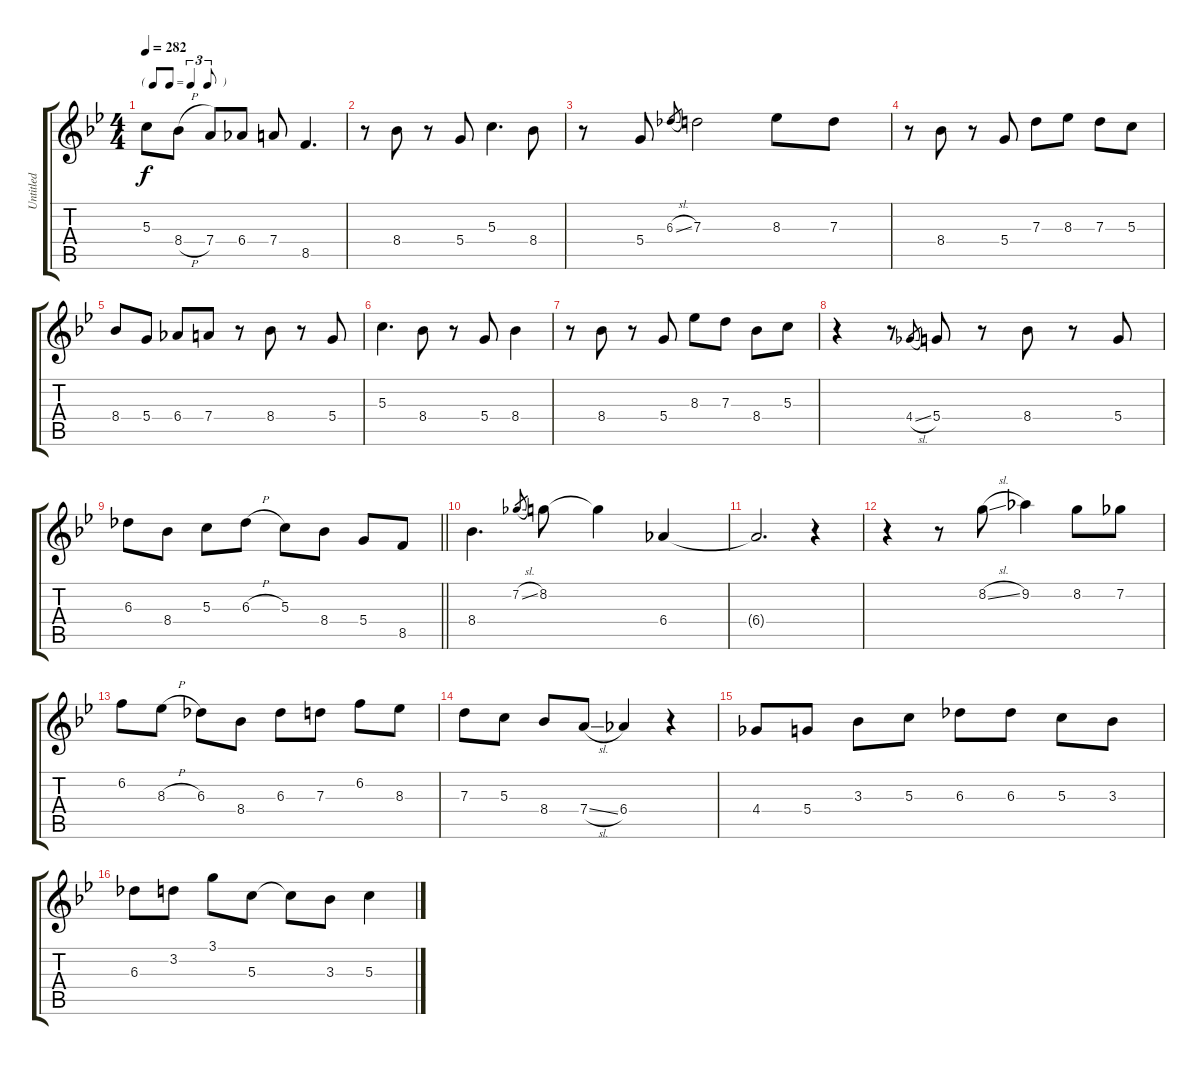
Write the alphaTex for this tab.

\track ("Untitled" "Untitled") {instrument electricguitarjazz}
\staff {score tabs}
\tuning (E4 B3 G3 D3 A2 E2) {hide}
\ts (4 4)
\tf triplet8th
\tempo 282
\clef g2
\ks bb
5.3.8{dy f} 8.4{h}.8 7.4.8 6.4.8 7.4.8 8.5.4{d} |
r.8 8.4.8 r.8 5.4.8 5.3.4{d} 8.4.8 |
r.8 5.4.8 6.3{sl}.8{gr} 7.3.2 8.3.8 7.3.8 |
r.8 8.4.8 r.8 5.4.8 7.3.8 8.3.8 7.3.8 5.3.8 |
8.4.8 5.4.8 6.4.8 7.4.8 r.8 8.4.8 r.8 5.4.8 |
5.3.4{d} 8.4.8 r.8 5.4.8 8.4.4 |
r.8 8.4.8 r.8 5.4.8 8.3.8 7.3.8 8.4.8 5.3.8 |
r.4 r.8 4.4{sl}.8{gr} 5.4.8 r.8 8.4.8 r.8 5.4.8 |
\barLineRight lightlight
6.3.8 8.4.8 5.3.8 6.3{h}.8 5.3.8 8.4.8 5.4.8 8.5.8 |
8.4.4{d} 7.2{sl}.8{gr} 8.2.8 8.2{t}.4 6.4.4 |
6.4{t}.2{d} r.4 |
r.4 r.8 8.2{sl}.8 9.2.4 8.2.8 7.2.8 |
6.2.8 8.3{h}.8 6.3.8 8.4.8 6.3.8 7.3.8 6.2.8 8.3.8 |
7.3.8 5.3.8 8.4.8 7.4{sl}.8 6.4.4 r.4 |
4.4.8 5.4.8 3.3.8 5.3.8 6.3.8 6.3.8 5.3.8 3.3.8 |
6.3.8 3.2.8 3.1.8 5.3.8 5.3{t}.8 3.3.8 5.3.4
